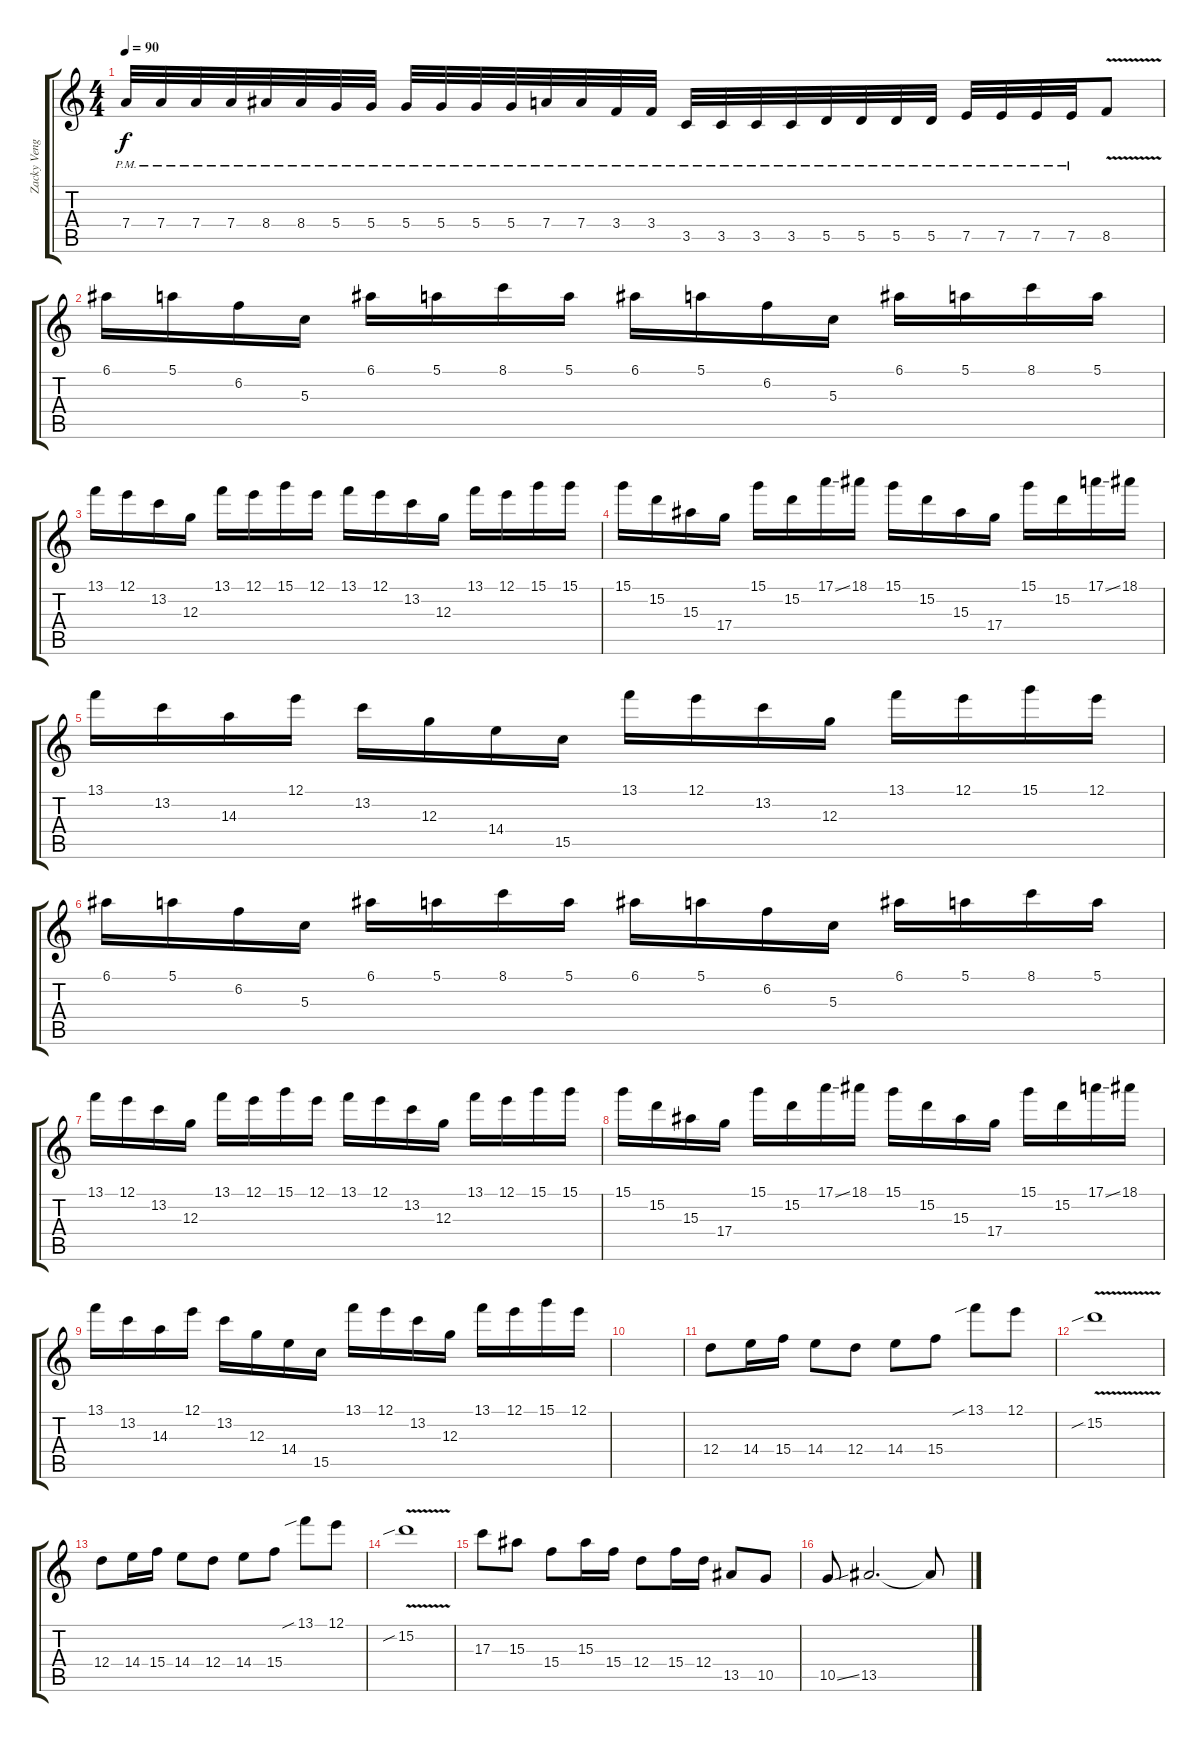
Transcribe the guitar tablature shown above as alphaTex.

\track ("Zacky Vengeance" "Zacky Veng") {instrument overdrivenguitar}
\staff {score tabs}
\tuning (E4 B3 G3 D3 A2 D2) {hide}
\ts (4 4)
\tempo 90
\clef g2
\ks c
7.4{pm}.32{dy f} 7.4{pm}.32 7.4{pm}.32 7.4{pm}.32 8.4{pm}.32 8.4{pm}.32 5.4{pm}.32 5.4{pm}.32 5.4{pm}.32 5.4{pm}.32 5.4{pm}.32 5.4{pm}.32 7.4{pm}.32 7.4{pm}.32 3.4{pm}.32 3.4{pm}.32 3.5{pm}.32 3.5{pm}.32 3.5{pm}.32 3.5{pm}.32 5.5{pm}.32 5.5{pm}.32 5.5{pm}.32 5.5{pm}.32 7.5{pm}.32 7.5{pm}.32 7.5{pm}.32 7.5{pm}.32 8.5{v}.8 |
6.1.16 5.1.16 6.2.16 5.3.16 6.1.16 5.1.16 8.1.16 5.1.16 6.1.16 5.1.16 6.2.16 5.3.16 6.1.16 5.1.16 8.1.16 5.1.16 |
13.1.16 12.1.16 13.2.16 12.3.16 13.1.16 12.1.16 15.1.16 12.1.16 13.1.16 12.1.16 13.2.16 12.3.16 13.1.16 12.1.16 15.1.16 15.1.16 |
15.1.16 15.2.16 15.3.16 17.4.16 15.1.16 15.2.16 17.1{ss}.16 18.1.16 15.1.16 15.2.16 15.3.16 17.4.16 15.1.16 15.2.16 17.1{ss}.16 18.1.16 |
13.1.16 13.2.16 14.3.16 12.1.16 13.2.16 12.3.16 14.4.16 15.5.16 13.1.16 12.1.16 13.2.16 12.3.16 13.1.16 12.1.16 15.1.16 12.1.16 |
6.1.16 5.1.16 6.2.16 5.3.16 6.1.16 5.1.16 8.1.16 5.1.16 6.1.16 5.1.16 6.2.16 5.3.16 6.1.16 5.1.16 8.1.16 5.1.16 |
13.1.16 12.1.16 13.2.16 12.3.16 13.1.16 12.1.16 15.1.16 12.1.16 13.1.16 12.1.16 13.2.16 12.3.16 13.1.16 12.1.16 15.1.16 15.1.16 |
15.1.16 15.2.16 15.3.16 17.4.16 15.1.16 15.2.16 17.1{ss}.16 18.1.16 15.1.16 15.2.16 15.3.16 17.4.16 15.1.16 15.2.16 17.1{ss}.16 18.1.16 |
13.1.16 13.2.16 14.3.16 12.1.16 13.2.16 12.3.16 14.4.16 15.5.16 13.1.16 12.1.16 13.2.16 12.3.16 13.1.16 12.1.16 15.1.16 12.1.16 |
|
12.4.8 14.4.16 15.4.16 14.4.8 12.4.8 14.4.8 15.4.8 13.1{sib}.8 12.1.8 |
15.2{v sib}.1 |
12.4.8 14.4.16 15.4.16 14.4.8 12.4.8 14.4.8 15.4.8 13.1{sib}.8 12.1.8 |
15.2{v sib}.1 |
17.3.8 15.3.8 15.4.8 15.3.16 15.4.16 12.4.8 15.4.16 12.4.16 13.5.8 10.5.8 |
10.5{ss}.8 13.5.2{d} 13.5{t}.8
